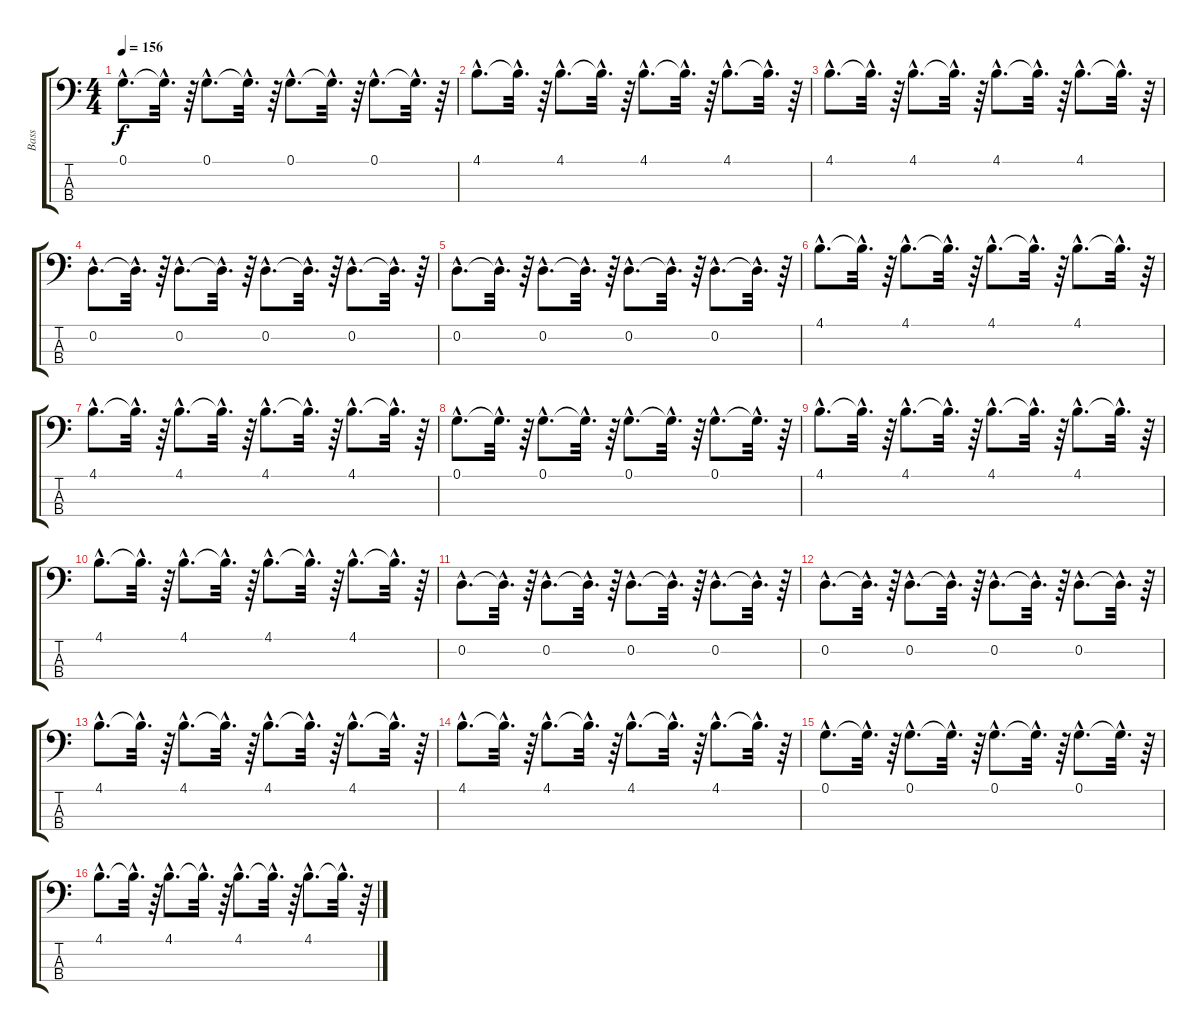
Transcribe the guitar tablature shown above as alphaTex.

\track ("Bass" "Bass") {instrument electricbasspick}
\staff {score tabs}
\tuning (G2 D2 A1 E1) {hide}
\ts (4 4)
\tempo 156
\clef f4
\ks c
0.1{hac}.8{d dy f} 0.1{hac t}.32{d} r.64 0.1{hac}.8{d} 0.1{hac t}.32{d} r.64 0.1{hac}.8{d} 0.1{hac t}.32{d} r.64 0.1{hac}.8{d} 0.1{hac t}.32{d} r.64 |
4.1{hac}.8{d} 4.1{hac t}.32{d} r.64 4.1{hac}.8{d} 4.1{hac t}.32{d} r.64 4.1{hac}.8{d} 4.1{hac t}.32{d} r.64 4.1{hac}.8{d} 4.1{hac t}.32{d} r.64 |
4.1{hac}.8{d} 4.1{hac t}.32{d} r.64 4.1{hac}.8{d} 4.1{hac t}.32{d} r.64 4.1{hac}.8{d} 4.1{hac t}.32{d} r.64 4.1{hac}.8{d} 4.1{hac t}.32{d} r.64 |
0.2{hac}.8{d} 0.2{hac t}.32{d} r.64 0.2{hac}.8{d} 0.2{hac t}.32{d} r.64 0.2{hac}.8{d} 0.2{hac t}.32{d} r.64 0.2{hac}.8{d} 0.2{hac t}.32{d} r.64 |
0.2{hac}.8{d} 0.2{hac t}.32{d} r.64 0.2{hac}.8{d} 0.2{hac t}.32{d} r.64 0.2{hac}.8{d} 0.2{hac t}.32{d} r.64 0.2{hac}.8{d} 0.2{hac t}.32{d} r.64 |
4.1{hac}.8{d} 4.1{hac t}.32{d} r.64 4.1{hac}.8{d} 4.1{hac t}.32{d} r.64 4.1{hac}.8{d} 4.1{hac t}.32{d} r.64 4.1{hac}.8{d} 4.1{hac t}.32{d} r.64 |
4.1{hac}.8{d} 4.1{hac t}.32{d} r.64 4.1{hac}.8{d} 4.1{hac t}.32{d} r.64 4.1{hac}.8{d} 4.1{hac t}.32{d} r.64 4.1{hac}.8{d} 4.1{hac t}.32{d} r.64 |
0.1{hac}.8{d} 0.1{hac t}.32{d} r.64 0.1{hac}.8{d} 0.1{hac t}.32{d} r.64 0.1{hac}.8{d} 0.1{hac t}.32{d} r.64 0.1{hac}.8{d} 0.1{hac t}.32{d} r.64 |
4.1{hac}.8{d} 4.1{hac t}.32{d} r.64 4.1{hac}.8{d} 4.1{hac t}.32{d} r.64 4.1{hac}.8{d} 4.1{hac t}.32{d} r.64 4.1{hac}.8{d} 4.1{hac t}.32{d} r.64 |
4.1{hac}.8{d} 4.1{hac t}.32{d} r.64 4.1{hac}.8{d} 4.1{hac t}.32{d} r.64 4.1{hac}.8{d} 4.1{hac t}.32{d} r.64 4.1{hac}.8{d} 4.1{hac t}.32{d} r.64 |
0.2{hac}.8{d} 0.2{hac t}.32{d} r.64 0.2{hac}.8{d} 0.2{hac t}.32{d} r.64 0.2{hac}.8{d} 0.2{hac t}.32{d} r.64 0.2{hac}.8{d} 0.2{hac t}.32{d} r.64 |
0.2{hac}.8{d} 0.2{hac t}.32{d} r.64 0.2{hac}.8{d} 0.2{hac t}.32{d} r.64 0.2{hac}.8{d} 0.2{hac t}.32{d} r.64 0.2{hac}.8{d} 0.2{hac t}.32{d} r.64 |
4.1{hac}.8{d} 4.1{hac t}.32{d} r.64 4.1{hac}.8{d} 4.1{hac t}.32{d} r.64 4.1{hac}.8{d} 4.1{hac t}.32{d} r.64 4.1{hac}.8{d} 4.1{hac t}.32{d} r.64 |
4.1{hac}.8{d} 4.1{hac t}.32{d} r.64 4.1{hac}.8{d} 4.1{hac t}.32{d} r.64 4.1{hac}.8{d} 4.1{hac t}.32{d} r.64 4.1{hac}.8{d} 4.1{hac t}.32{d} r.64 |
0.1{hac}.8{d} 0.1{hac t}.32{d} r.64 0.1{hac}.8{d} 0.1{hac t}.32{d} r.64 0.1{hac}.8{d} 0.1{hac t}.32{d} r.64 0.1{hac}.8{d} 0.1{hac t}.32{d} r.64 |
4.1{hac}.8{d} 4.1{hac t}.32{d} r.64 4.1{hac}.8{d} 4.1{hac t}.32{d} r.64 4.1{hac}.8{d} 4.1{hac t}.32{d} r.64 4.1{hac}.8{d} 4.1{hac t}.32{d} r.64
